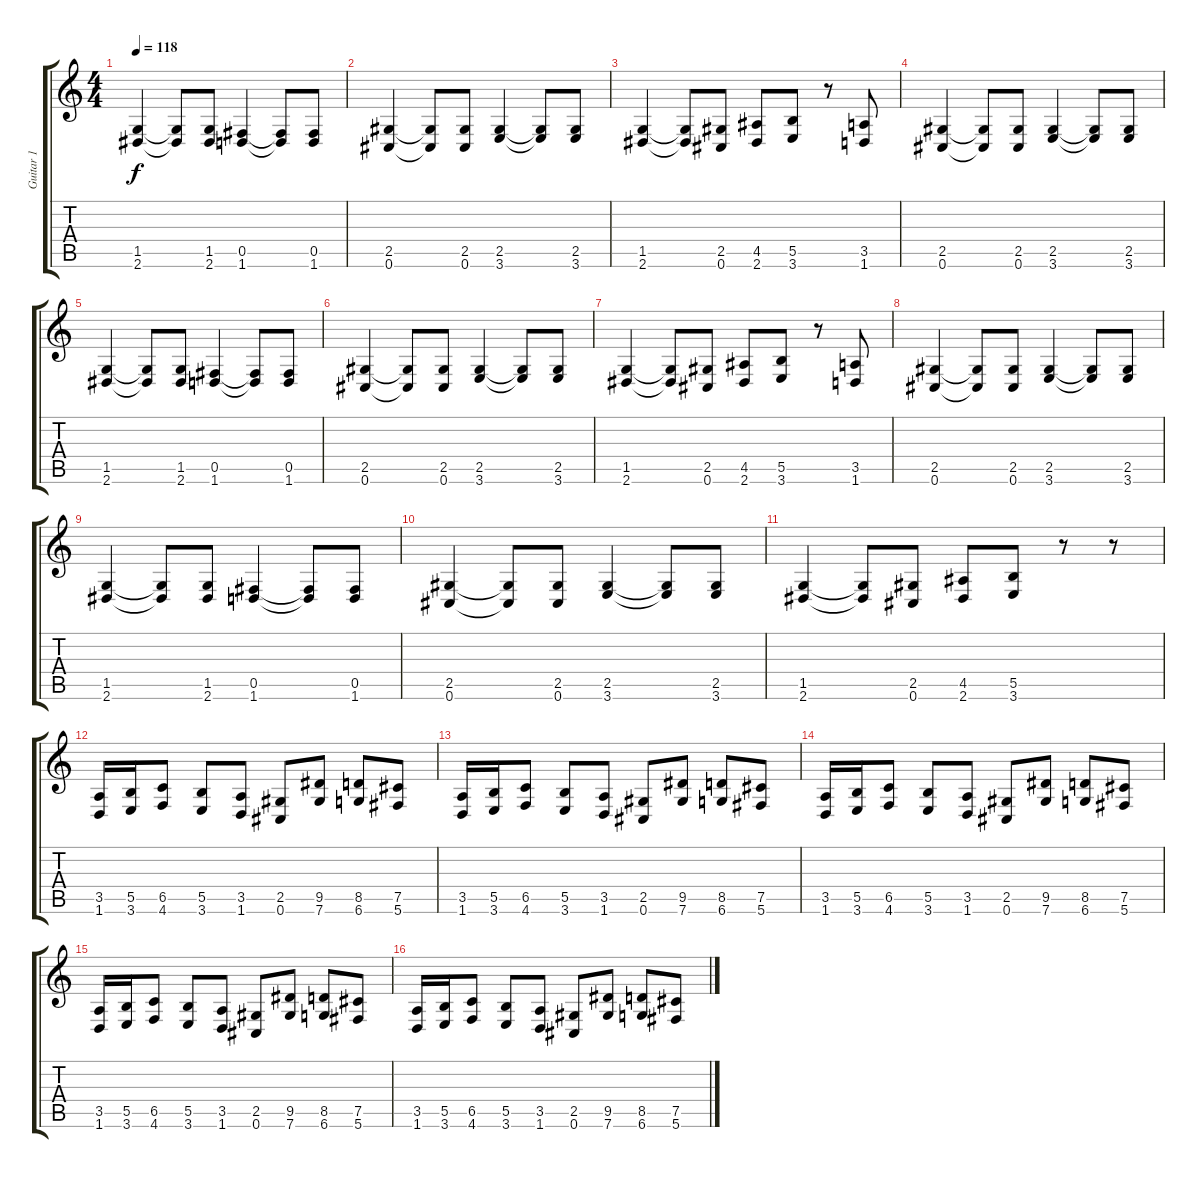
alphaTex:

\track ("Guitar 1" "Guitar 1") {instrument distortionguitar}
\staff {score tabs}
\tuning (Db4 Ab3 E3 B2 Gb2 Db2) {hide}
\ts (4 4)
\tempo 118
\clef g2
\ks c
(1.5 2.6).4{dy f} (1.5{t} 2.6{t}).8 (1.5 2.6).8 (0.5 1.6).4 (0.5{t} 1.6{t}).8 (0.5 1.6).8 |
(2.5 0.6).4 (2.5{t} 0.6{t}).8 (2.5 0.6).8 (2.5 3.6).4 (2.5{t} 3.6{t}).8 (2.5 3.6).8 |
(1.5 2.6).4 (1.5{t} 2.6{t}).8 (2.5 0.6).8 (4.5 2.6).8 (5.5 3.6).8 r.8 (3.5 1.6).8 |
(2.5 0.6).4 (2.5{t} 0.6{t}).8 (2.5 0.6).8 (2.5 3.6).4 (2.5{t} 3.6{t}).8 (2.5 3.6).8 |
(1.5 2.6).4 (1.5{t} 2.6{t}).8 (1.5 2.6).8 (0.5 1.6).4 (0.5{t} 1.6{t}).8 (0.5 1.6).8 |
(2.5 0.6).4 (2.5{t} 0.6{t}).8 (2.5 0.6).8 (2.5 3.6).4 (2.5{t} 3.6{t}).8 (2.5 3.6).8 |
(1.5 2.6).4 (1.5{t} 2.6{t}).8 (2.5 0.6).8 (4.5 2.6).8 (5.5 3.6).8 r.8 (3.5 1.6).8 |
(2.5 0.6).4 (2.5{t} 0.6{t}).8 (2.5 0.6).8 (2.5 3.6).4 (2.5{t} 3.6{t}).8 (2.5 3.6).8 |
(1.5 2.6).4 (1.5{t} 2.6{t}).8 (1.5 2.6).8 (0.5 1.6).4 (0.5{t} 1.6{t}).8 (0.5 1.6).8 |
(2.5 0.6).4 (2.5{t} 0.6{t}).8 (2.5 0.6).8 (2.5 3.6).4 (2.5{t} 3.6{t}).8 (2.5 3.6).8 |
(1.5 2.6).4 (1.5{t} 2.6{t}).8 (2.5 0.6).8 (4.5 2.6).8 (5.5 3.6).8 r.8 r.8 |
(3.5 1.6).16 (5.5 3.6).16 (6.5 4.6).8 (5.5 3.6).8 (3.5 1.6).8 (2.5 0.6).8 (9.5 7.6).8 (8.5 6.6).8 (7.5 5.6).8 |
(3.5 1.6).16 (5.5 3.6).16 (6.5 4.6).8 (5.5 3.6).8 (3.5 1.6).8 (2.5 0.6).8 (9.5 7.6).8 (8.5 6.6).8 (7.5 5.6).8 |
(3.5 1.6).16 (5.5 3.6).16 (6.5 4.6).8 (5.5 3.6).8 (3.5 1.6).8 (2.5 0.6).8 (9.5 7.6).8 (8.5 6.6).8 (7.5 5.6).8 |
(3.5 1.6).16 (5.5 3.6).16 (6.5 4.6).8 (5.5 3.6).8 (3.5 1.6).8 (2.5 0.6).8 (9.5 7.6).8 (8.5 6.6).8 (7.5 5.6).8 |
(3.5 1.6).16 (5.5 3.6).16 (6.5 4.6).8 (5.5 3.6).8 (3.5 1.6).8 (2.5 0.6).8 (9.5 7.6).8 (8.5 6.6).8 (7.5 5.6).8
